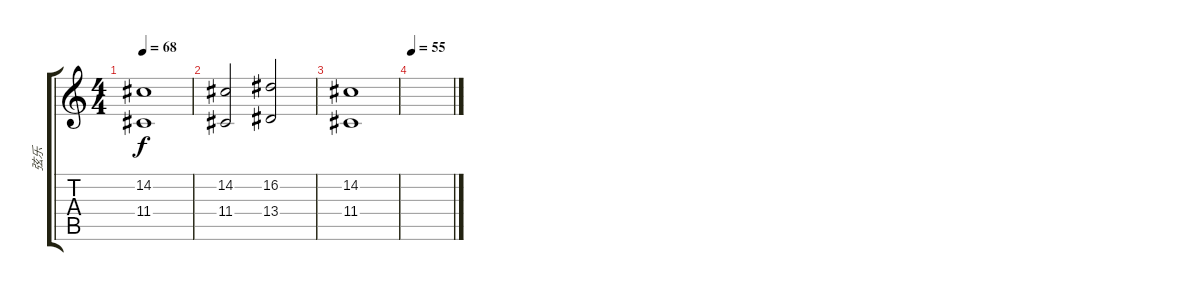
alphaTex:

\track ("弦乐" "弦乐") {instrument stringensemble1}
\staff {score tabs}
\tuning (E4 B3 G3 D3 A2 E2) {hide}
\ts (4 4)
\tempo 68
\clef g2
\ks c
(14.2 11.4).1{dy f} |
(14.2 11.4).2 (16.2 13.4).2 |
(14.2 11.4).1 |
\tempo 55
